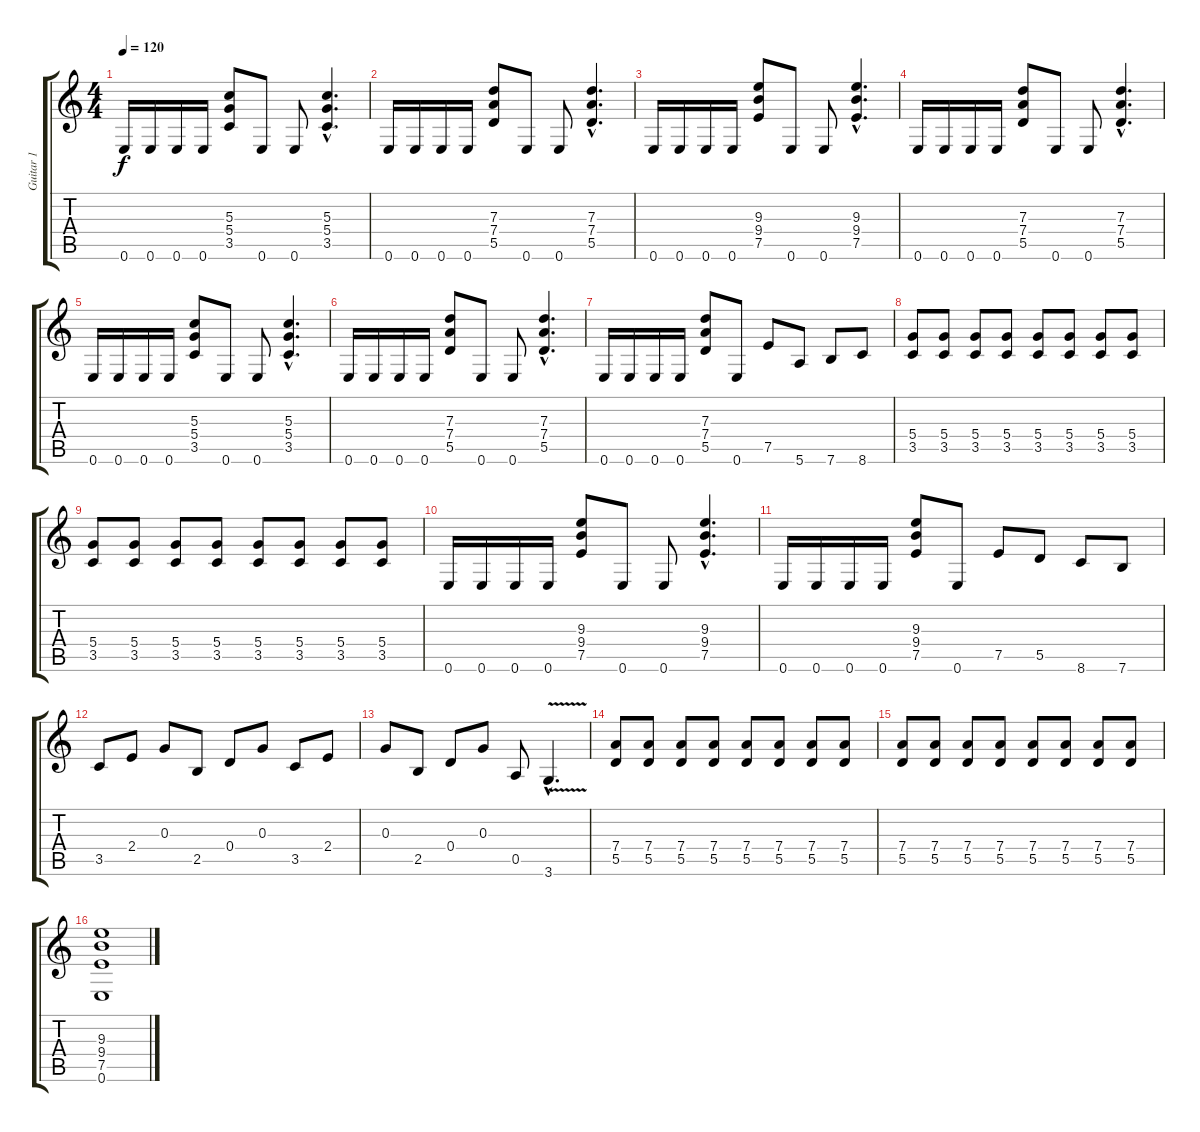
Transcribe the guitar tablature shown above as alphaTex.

\track ("Guitar 1" "Guitar 1") {instrument distortionguitar}
\staff {score tabs}
\tuning (E4 B3 G3 D3 A2 E2) {hide}
\ts (4 4)
\tempo 120
\clef g2
\ks c
0.6.16{dy f} 0.6.16 0.6.16 0.6.16 (5.3 5.4 3.5).8 0.6.8 0.6.8 (5.3{hac} 5.4{hac} 3.5{hac}).4{d} |
0.6.16 0.6.16 0.6.16 0.6.16 (7.3 7.4 5.5).8 0.6.8 0.6.8 (7.3{hac} 7.4{hac} 5.5{hac}).4{d} |
0.6.16 0.6.16 0.6.16 0.6.16 (9.3 9.4 7.5).8 0.6.8 0.6.8 (9.3{hac} 9.4{hac} 7.5{hac}).4{d} |
0.6.16 0.6.16 0.6.16 0.6.16 (7.3 7.4 5.5).8 0.6.8 0.6.8 (7.3{hac} 7.4{hac} 5.5{hac}).4{d} |
0.6.16 0.6.16 0.6.16 0.6.16 (5.3 5.4 3.5).8 0.6.8 0.6.8 (5.3{hac} 5.4{hac} 3.5{hac}).4{d} |
0.6.16 0.6.16 0.6.16 0.6.16 (7.3 7.4 5.5).8 0.6.8 0.6.8 (7.3{hac} 7.4{hac} 5.5{hac}).4{d} |
0.6.16 0.6.16 0.6.16 0.6.16 (7.3 7.4 5.5).8 0.6.8 7.5.8 5.6.8 7.6.8 8.6.8 |
(5.4 3.5).8 (5.4 3.5).8 (5.4 3.5).8 (5.4 3.5).8 (5.4 3.5).8 (5.4 3.5).8 (5.4 3.5).8 (5.4 3.5).8 |
(5.4 3.5).8 (5.4 3.5).8 (5.4 3.5).8 (5.4 3.5).8 (5.4 3.5).8 (5.4 3.5).8 (5.4 3.5).8 (5.4 3.5).8 |
0.6.16 0.6.16 0.6.16 0.6.16 (9.3 9.4 7.5).8 0.6.8 0.6.8 (9.3{hac} 9.4{hac} 7.5{hac}).4{d} |
0.6.16 0.6.16 0.6.16 0.6.16 (9.3 9.4 7.5).8 0.6.8 7.5.8 5.5.8 8.6.8 7.6.8 |
3.5.8 2.4.8 0.3.8 2.5.8 0.4.8 0.3.8 3.5.8 2.4.8 |
0.3.8 2.5.8 0.4.8 0.3.8 0.5.8 3.6{v hac}.4{d} |
(7.4 5.5).8 (7.4 5.5).8 (7.4 5.5).8 (7.4 5.5).8 (7.4 5.5).8 (7.4 5.5).8 (7.4 5.5).8 (7.4 5.5).8 |
(7.4 5.5).8 (7.4 5.5).8 (7.4 5.5).8 (7.4 5.5).8 (7.4 5.5).8 (7.4 5.5).8 (7.4 5.5).8 (7.4 5.5).8 |
(9.3 9.4 7.5 0.6).1
